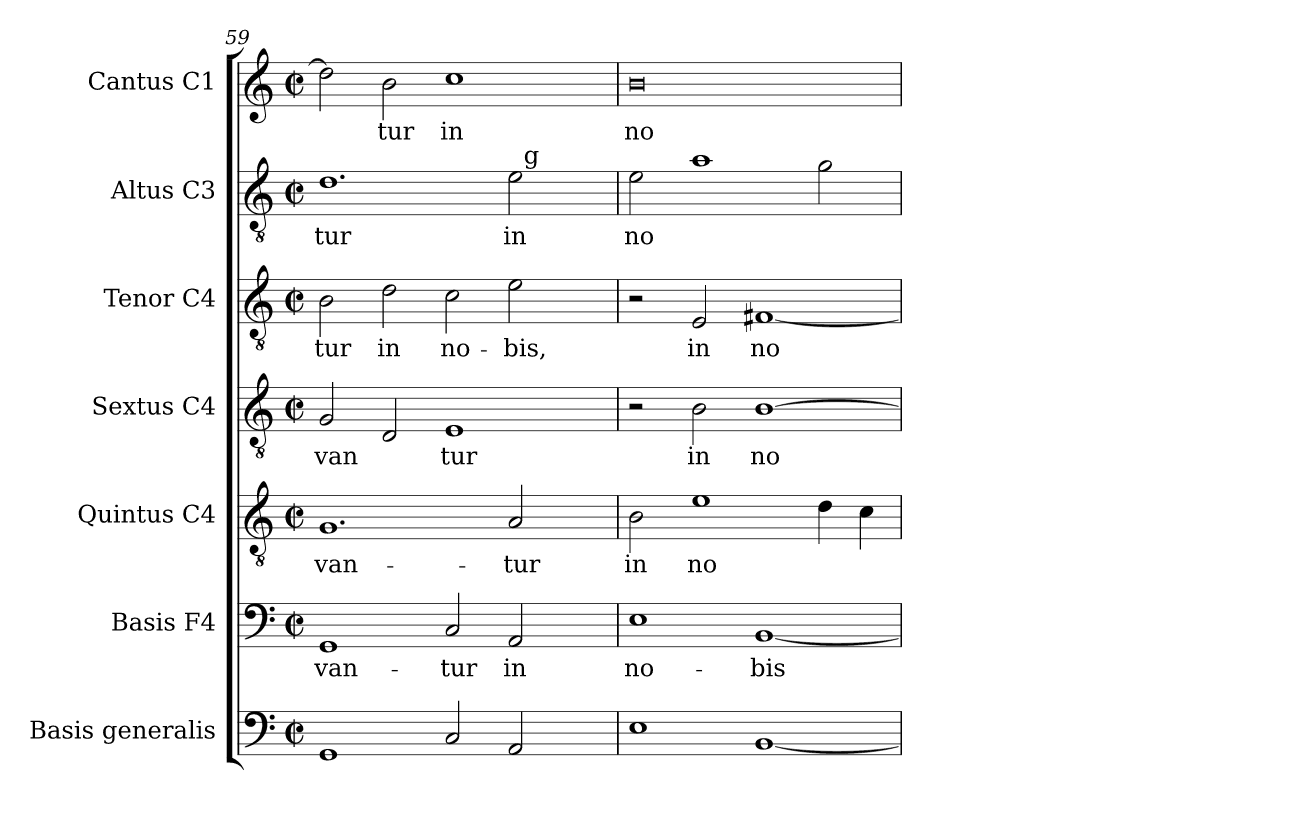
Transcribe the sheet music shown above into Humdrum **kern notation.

**kern	**kern	**text	**kern	**text	**kern	**text	**kern	**text	**kern	**text	**kern	**text
*part7	*part6	*part6	*part5	*part5	*part4	*part4	*part3	*part3	*part2	*part2	*part1	*part1
*staff7	*staff6	*staff6	*staff5	*staff5	*staff4	*staff4	*staff3	*staff3	*staff2	*staff2	*staff1	*staff1
*I"Basis  generalis	*I"Basis  F4	*	*I"Quintus  C4	*	*I"Sextus  C4	*	*I"Tenor  C4	*	*I"Altus  C3	*	*I"Cantus  C1	*
*	*I'B	*	*	*	*	*	*I'T	*	*I'A	*	*I'C	*
*clefF4	*clefF4	*	*clefGv2	*	*clefGv2	*	*clefGv2	*	*clefGv2	*	*clefG2	*
*k[]	*k[]	*	*k[]	*	*k[]	*	*k[]	*	*k[]	*	*k[]	*
*C:	*C:	*	*C:	*	*C:	*	*C:	*	*C:	*	*C:	*
*M2/2	*M2/2	*	*M2/2	*	*M2/2	*	*M2/2	*	*M2/2	*	*M2/2	*
*met(c|)	*met(c|)	*	*met(c|)	*	*met(c|)	*	*met(c|)	*	*met(c|)	*	*met(c|)	*
=59	=59	=59	=59	=59	=59	=59	=59	=59	=59	=59	=59	=59
!	!	!LO:LY:b:cj	!	!LO:LY:b:cj	!	!LO:LY:b:cj	!	!LO:LY:b:cj	!	!LO:LY:b:cj	!	!LO:LY:b:cj
*	*	*	*	*	*	*	*	*	*^	*	*	*
1GG	1GG	-van-	1.G	-van-	2G/	-van-	2B\	-tur	1.d	1ryy	-tur	2dd\]	--
!	!	!	!	!	!	!LO:LY:b:cj	!	!LO:LY:b:cj	!	!	!	!	!LO:LY:b:cj
.	.	.	.	.	2D/	--	2d\	in	.	.	.	2b\	-tur
!	!	!LO:LY:b:cj	!	!	!	!LO:LY:b:cj	!	!LO:LY:b:cj	!	!	!	!	!LO:LY:b:cj
2C/	2C/	-tur	.	.	1E	-tur	2c\	no-	.	2ryy	.	1cc	in
!	!	!LO:LY:b:cj	!	!LO:LY:b:cj	!	!	!	!LO:LY:b:cj	!	!	!LO:LY:b:cj	!	!
2AA/	2AA/	in	2A/	-tur	.	.	2e\	-bis,	2e\	32.ryy	in	.	.
!	!	!	!	!	!	!	!	!	!	!LO:TX:a:t=g	!	!	!
.	.	.	.	.	.	.	.	.	.	4ryy	.	.	.
.	.	.	.	.	.	.	.	.	.	8ryy	.	.	.
.	.	.	.	.	.	.	.	.	.	16ryy	.	.	.
.	.	.	.	.	.	.	.	.	.	64ryy	.	.	.
=60	=60	=60	=60	=60	=60	=60	=60	=60	=60	=60	=60	=60	=60
!	!	!LO:LY:b:cj	!	!LO:LY:b:cj	!	!	!	!	!	!	!LO:LY:b:cj	!	!LO:LY:b:cj
*	*	*	*	*	*	*	*	*	*v	*v	*	*	*
1E	1E	no-	2B\	in	2r	.	2r	.	2e\	no-	0b	no-
!	!	!	!	!LO:LY:b:cj	!	!LO:LY:b:cj	!	!LO:LY:b:cj	!	!LO:LY:b:cj	!	!
.	.	.	1e	no-	2B\	in	2E/	in	1a	--	.	.
!	!	!LO:LY:b:cj	!	!	!	!LO:LY:b:cj	!	!LO:LY:b:cj	!	!	!	!
[>1BB	[>1BB	-bis	.	.	[>1B	no-	[>1F#	no-	.	.	.	.
!	!	!	!	!LO:LY:b:cj	!	!	!	!	!	!LO:LY:b:cj	!	!
.	.	.	4d\	--	.	.	.	.	2g\	--	.	.
!	!	!	!	!LO:LY:b:cj	!	!	!	!	!	!	!	!
.	.	.	4c\	--	.	.	.	.	.	.	.	.
=	=	=	=	=	=	=	=	=	=	=	=	=
*-	*-	*-	*-	*-	*-	*-	*-	*-	*-	*-	*-	*-
